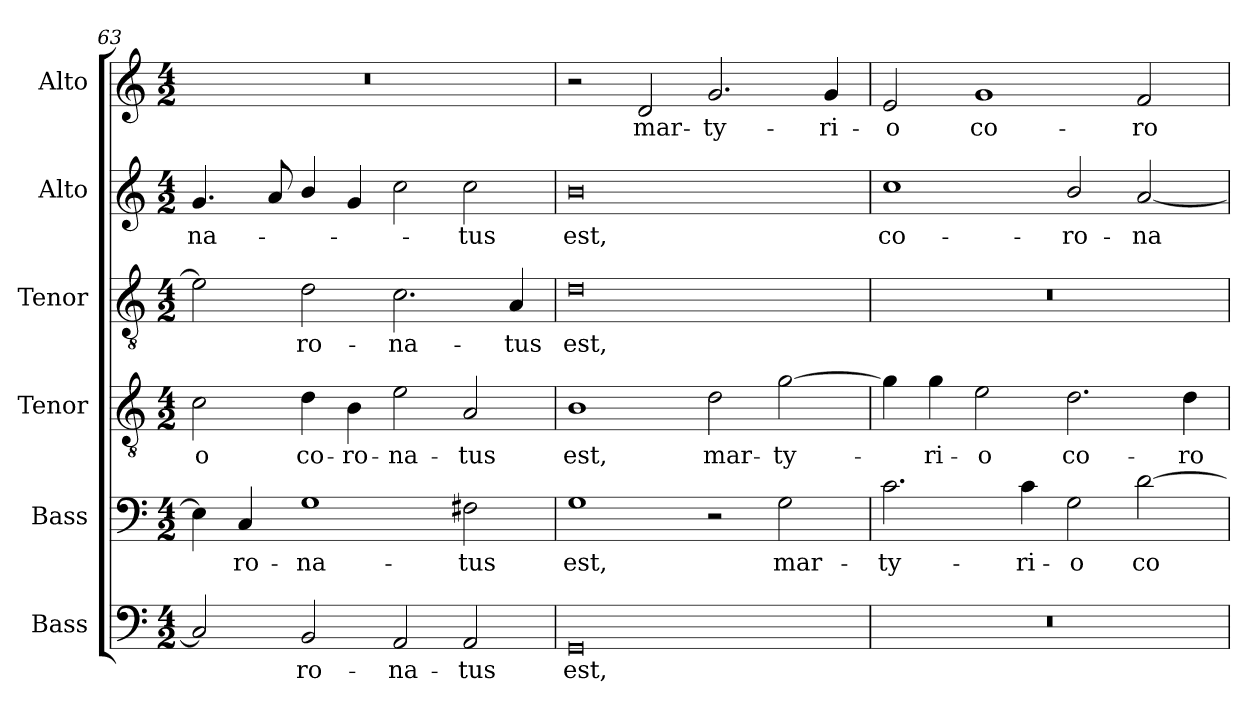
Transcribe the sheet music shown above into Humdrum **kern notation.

**kern	**text	**kern	**text	**kern	**text	**kern	**text	**kern	**text	**kern	**text
*part6	*part6	*part5	*part5	*part4	*part4	*part3	*part3	*part2	*part2	*part1	*part1
*staff6	*staff6	*staff5	*staff5	*staff4	*staff4	*staff3	*staff3	*staff2	*staff2	*staff1	*staff1
*I"Bass	*	*I"Bass	*	*I"Tenor	*	*I"Tenor	*	*I"Alto	*	*I"Alto	*
*I'B.	*	*	*	*I'T.	*	*I'T.	*	*I'A.	*	*I'A.	*
*clefF4	*	*clefF4	*	*clefGv2	*	*clefGv2	*	*clefG2	*	*clefG2	*
*	*	*	*	*ITrd7c12	*	*ITrd7c12	*	*	*	*	*
*k[]	*	*k[]	*	*k[]	*	*k[]	*	*k[]	*	*k[]	*
*C:	*	*C:	*	*C:	*	*C:	*	*C:	*	*C:	*
*M4/2	*	*M4/2	*	*M4/2	*	*M4/2	*	*M4/2	*	*M4/2	*
=63	=63	=63	=63	=63	=63	=63	=63	=63	=63	=63	=63
!	!	!	!	!	!LO:LY:b:color=#000000	!	!	!	!	!	!
!	!	!	!	!	!	!	!	!	!LO:LY:b:color=#000000	!LO:N:vis=1	!
2Ci/]	.	4Ei\]	.	2Ci\	-o	2Ei\]	.	4.gi/	-na-	0r	.
!	!	!	!LO:LY:b:color=#000000	!	!	!	!	!	!	!	!
.	.	4Ci/	-ro-	.	.	.	.	.	.	.	.
.	.	.	.	.	.	.	.	8ai/	.	.	.
!	!LO:LY:b:color=#000000	!	!	!	!	!	!	!	!	!	!
!	!	!	!LO:LY:b:color=#000000	!	!	!	!	!	!	!	!
!	!	!	!	!	!LO:LY:b:color=#000000	!	!	!	!	!	!
!	!	!	!	!	!	!	!LO:LY:b:color=#000000	!	!	!	!
2BBi/	-ro-	1Gi	-na-	4Di\	co-	2Di\	-ro-	4bi/	.	.	.
!	!	!	!	!	!LO:LY:b:color=#000000	!	!	!	!	!	!
.	.	.	.	4BBi\	-ro-	.	.	4gi/	.	.	.
!	!LO:LY:b:color=#000000	!	!	!	!	!	!	!	!	!	!
!	!	!	!	!	!LO:LY:b:color=#000000	!	!	!	!	!	!
!	!	!	!	!	!	!	!LO:LY:b:color=#000000	!	!	!	!
2AAi/	-na-	.	.	2Ei\	-na-	2.Ci\	-na-	2cci\	.	.	.
!	!LO:LY:b:color=#000000	!	!	!	!	!	!	!	!	!	!
!	!	!	!LO:LY:b:color=#000000	!	!	!	!	!	!	!	!
!	!	!	!	!	!LO:LY:b:color=#000000	!	!	!	!	!	!
!	!	!	!	!	!	!	!	!	!LO:LY:b:color=#000000	!	!
2AAi/	-tus	2F#Xi\	-tus	2AAi/	-tus	.	.	2cci\	-tus	.	.
!	!	!	!	!	!	!	!LO:LY:b:color=#000000	!	!	!	!
.	.	.	.	.	.	4AAi/	-tus	.	.	.	.
=64	=64	=64	=64	=64	=64	=64	=64	=64	=64	=64	=64
!	!LO:LY:b:color=#000000	!	!	!	!	!	!	!	!	!	!
!	!	!	!LO:LY:b:color=#000000	!	!	!	!	!	!	!	!
!	!	!	!	!	!LO:LY:b:color=#000000	!	!	!	!	!	!
!	!	!	!	!	!	!	!LO:LY:b:color=#000000	!	!	!	!
!	!	!	!	!	!	!	!	!	!LO:LY:b:color=#000000	!	!
0GGi	est,	1Gi	est,	1BBi	est,	0Di	est,	0bi	est,	2r	.
!	!	!	!	!	!	!	!	!	!	!	!LO:LY:b:color=#000000
.	.	.	.	.	.	.	.	.	.	2di/	mar-
!	!	!	!	!	!LO:LY:b:color=#000000	!	!	!	!	!	!
!	!	!	!	!	!	!	!	!	!	!	!LO:LY:b:color=#000000
.	.	2r	.	2Di\	mar-	.	.	.	.	2.gi/	-ty-
!	!	!	!LO:LY:b:color=#000000	!	!	!	!	!	!	!	!
!	!	!	!	!	!LO:LY:b:color=#000000	!	!	!	!	!	!
.	.	2Gi\	mar-	[2Gi\	-ty-	.	.	.	.	.	.
!	!	!	!	!	!	!	!	!	!	!	!LO:LY:b:color=#000000
.	.	.	.	.	.	.	.	.	.	4gi/	-ri-
=65	=65	=65	=65	=65	=65	=65	=65	=65	=65	=65	=65
!LO:N:vis=1	!	!	!	!	!	!	!	!	!	!	!
!	!	!	!LO:LY:b:color=#000000	!	!	!LO:N:vis=1	!	!	!	!	!
!	!	!	!	!	!	!	!	!	!LO:LY:b:color=#000000	!	!
!	!	!	!	!	!	!	!	!	!	!	!LO:LY:b:color=#000000
0r	.	2.ci\	-ty-	4Gi\]	.	0r	.	1cci	co-	2ei/	-o
!	!	!	!	!	!LO:LY:b:color=#000000	!	!	!	!	!	!
.	.	.	.	4Gi\	-ri-	.	.	.	.	.	.
!	!	!	!	!	!LO:LY:b:color=#000000	!	!	!	!	!	!
!	!	!	!	!	!	!	!	!	!	!	!LO:LY:b:color=#000000
.	.	.	.	2Ei\	-o	.	.	.	.	1gi	co-
!	!	!	!LO:LY:b:color=#000000	!	!	!	!	!	!	!	!
.	.	4ci\	-ri-	.	.	.	.	.	.	.	.
!	!	!	!LO:LY:b:color=#000000	!	!	!	!	!	!	!	!
!	!	!	!	!	!LO:LY:b:color=#000000	!	!	!	!	!	!
!	!	!	!	!	!	!	!	!	!LO:LY:b:color=#000000	!	!
.	.	2Gi\	-o	2.Di\	co-	.	.	2bi/	-ro-	.	.
!	!	!	!LO:LY:b:color=#000000	!	!	!	!	!	!	!	!
!	!	!	!	!	!	!	!	!	!LO:LY:b:color=#000000	!	!
!	!	!	!	!	!	!	!	!	!	!	!LO:LY:b:color=#000000
.	.	[2di\	co-	.	.	.	.	[2ai/	-na-	2fi/	-ro-
!	!	!	!	!	!LO:LY:b:color=#000000	!	!	!	!	!	!
.	.	.	.	4Di\	-ro-	.	.	.	.	.	.
=	=	=	=	=	=	=	=	=	=	=	=
*-	*-	*-	*-	*-	*-	*-	*-	*-	*-	*-	*-
